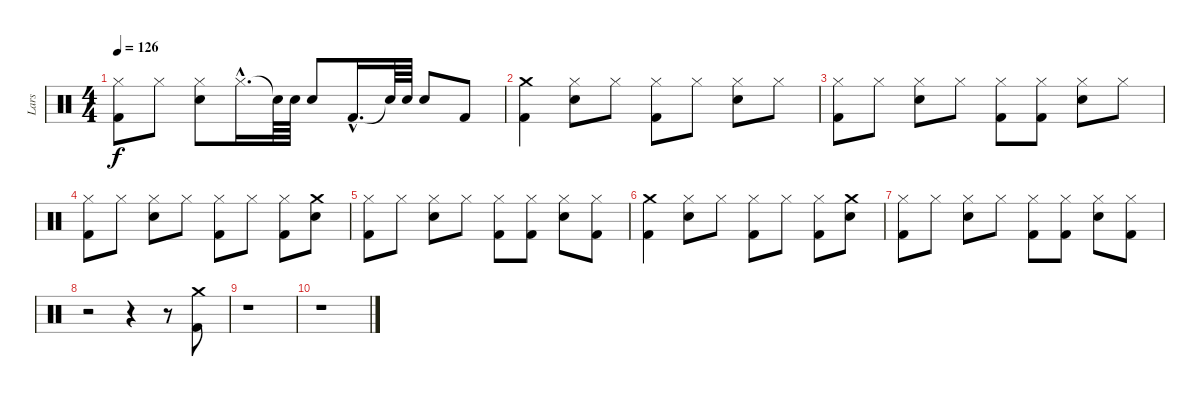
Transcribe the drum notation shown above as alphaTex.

\track ("Lars" "Lars") {instrument percussion}
\staff {score}
\articulation defaults
\ts (4 4)
\tempo 126
\clef neutral
\ks c
("Kick (hit) 2" "Hi-Hat (closed)").8{dy f} "Hi-Hat (closed)".8 ("Electric Snare (hit)" "Hi-Hat (closed)").8 "Hi-Hat (closed)"{hac}.16{d} "Snare (hit)"{t}.64 "Electric Snare (hit)".64 "Electric Snare (hit)".8 "Kick (hit) 2"{hac}.16{d} "Snare (hit)"{t}.64 "Electric Snare (hit)".64 "Electric Snare (hit)".8 "Kick (hit) 2".8 |
("Kick (hit) 2" "Crash medium (hit)").4 ("Electric Snare (hit)" "Hi-Hat (closed)").8 "Hi-Hat (closed)".8 ("Hi-Hat (closed)" "Kick (hit) 2").8 "Hi-Hat (closed)".8 ("Electric Snare (hit)" "Hi-Hat (closed)").8 "Hi-Hat (closed)".8 |
("Hi-Hat (closed)" "Kick (hit) 2").8 "Hi-Hat (closed)".8 ("Electric Snare (hit)" "Hi-Hat (closed)").8 "Hi-Hat (closed)".8 ("Kick (hit) 2" "Hi-Hat (closed)").8 ("Kick (hit) 2" "Hi-Hat (closed)").8 ("Electric Snare (hit)" "Hi-Hat (closed)").8 "Hi-Hat (closed)".8 |
("Hi-Hat (closed)" "Kick (hit) 2").8 "Hi-Hat (closed)".8 ("Electric Snare (hit)" "Hi-Hat (closed)").8 "Hi-Hat (closed)".8 ("Hi-Hat (closed)" "Kick (hit) 2").8 "Hi-Hat (closed)".8 ("Hi-Hat (closed)" "Kick (hit) 2").8 ("Crash medium (hit)" "Electric Snare (hit)").8 |
("Hi-Hat (closed)" "Kick (hit) 2").8 "Hi-Hat (closed)".8 ("Electric Snare (hit)" "Hi-Hat (closed)").8 "Hi-Hat (closed)".8 ("Kick (hit) 2" "Hi-Hat (closed)").8 ("Kick (hit) 2" "Hi-Hat (closed)").8 ("Electric Snare (hit)" "Hi-Hat (closed)").8 ("Kick (hit) 2" "Hi-Hat (closed)").8 |
("Kick (hit) 2" "Crash medium (hit)").4 ("Hi-Hat (closed)" "Electric Snare (hit)").8 "Hi-Hat (closed)".8 ("Kick (hit) 2" "Hi-Hat (closed)").8 "Hi-Hat (closed)".8 ("Kick (hit) 2" "Hi-Hat (closed)").8 ("Crash medium (hit)" "Electric Snare (hit)").8 |
("Kick (hit) 2" "Hi-Hat (closed)").8 "Hi-Hat (closed)".8 ("Electric Snare (hit)" "Hi-Hat (closed)").8 "Hi-Hat (closed)".8 ("Kick (hit) 2" "Hi-Hat (closed)").8 ("Kick (hit) 2" "Hi-Hat (closed)").8 ("Electric Snare (hit)" "Hi-Hat (closed)").8 ("Kick (hit) 2" "Hi-Hat (closed)").8 |
r.2 r.4 r.8 ("Kick (hit) 2" "Crash medium (hit)").8 |
r.1 |
r.1
